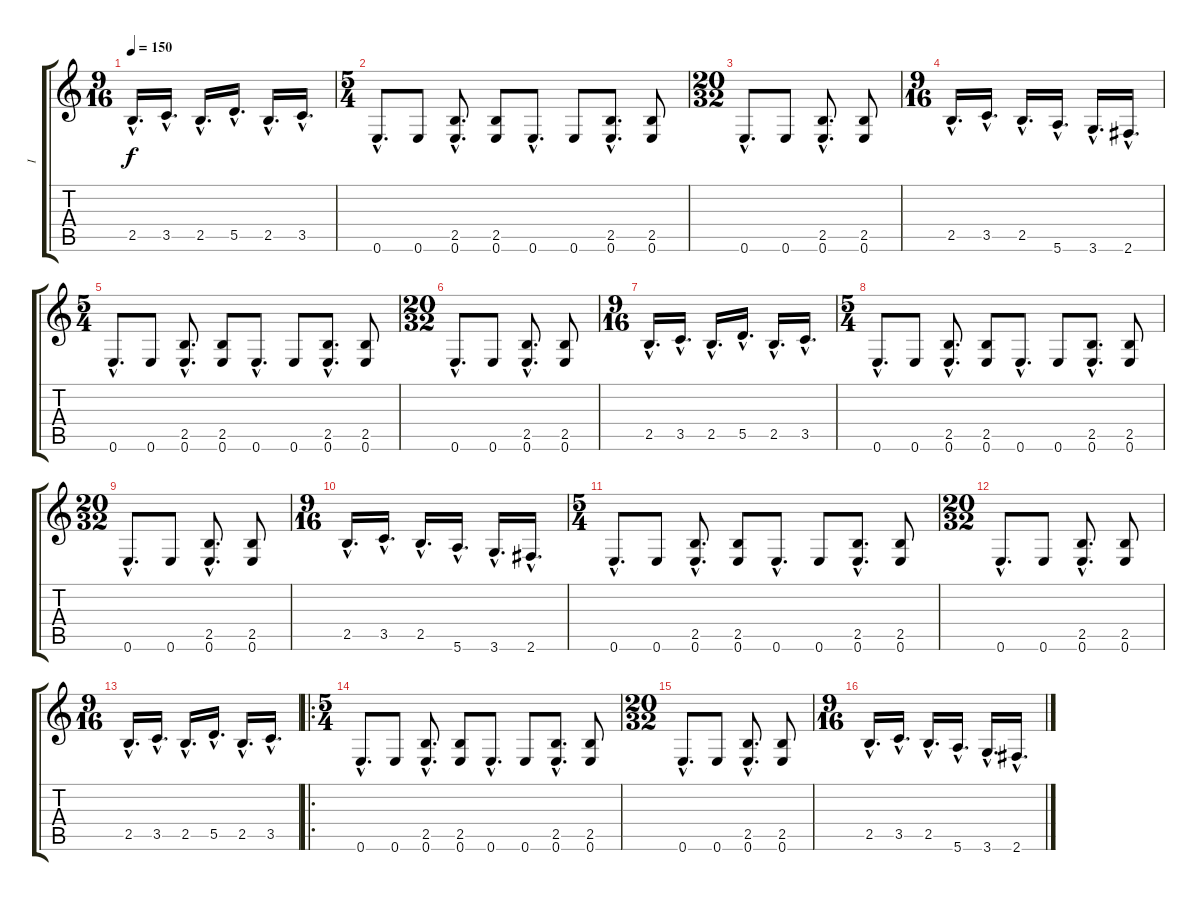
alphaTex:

\track ("I" "I") {instrument distortionguitar}
\staff {score tabs}
\tuning (E4 B3 G3 D3 A2 E2) {hide}
\ts (9 16)
\tempo 150
\clef g2
\ks c
2.5{hac}.16{d dy f} 3.5{hac}.16{d} 2.5{hac}.16{d} 5.5{hac}.16{d} 2.5{hac}.16{d} 3.5{hac}.16{d} |
\ts (5 4)
0.6{hac}.8{d} 0.6.8 (2.5{hac} 0.6{hac}).8{d} (2.5 0.6).8 0.6{hac}.8{d} 0.6.8 (2.5{hac} 0.6{hac}).8{d} (2.5 0.6).8 |
\ts (20 32)
0.6{hac}.8{d} 0.6.8 (2.5{hac} 0.6{hac}).8{d} (2.5 0.6).8 |
\ts (9 16)
2.5{hac}.16{d} 3.5{hac}.16{d} 2.5{hac}.16{d} 5.6{hac}.16{d} 3.6{hac}.16{d} 2.6{hac}.16{d} |
\ts (5 4)
0.6{hac}.8{d} 0.6.8 (2.5{hac} 0.6{hac}).8{d} (2.5 0.6).8 0.6{hac}.8{d} 0.6.8 (2.5{hac} 0.6{hac}).8{d} (2.5 0.6).8 |
\ts (20 32)
0.6{hac}.8{d} 0.6.8 (2.5{hac} 0.6{hac}).8{d} (2.5 0.6).8 |
\ts (9 16)
2.5{hac}.16{d} 3.5{hac}.16{d} 2.5{hac}.16{d} 5.5{hac}.16{d} 2.5{hac}.16{d} 3.5{hac}.16{d} |
\ts (5 4)
0.6{hac}.8{d} 0.6.8 (2.5{hac} 0.6{hac}).8{d} (2.5 0.6).8 0.6{hac}.8{d} 0.6.8 (2.5{hac} 0.6{hac}).8{d} (2.5 0.6).8 |
\ts (20 32)
0.6{hac}.8{d} 0.6.8 (2.5{hac} 0.6{hac}).8{d} (2.5 0.6).8 |
\ts (9 16)
2.5{hac}.16{d} 3.5{hac}.16{d} 2.5{hac}.16{d} 5.6{hac}.16{d} 3.6{hac}.16{d} 2.6{hac}.16{d} |
\ts (5 4)
0.6{hac}.8{d} 0.6.8 (2.5{hac} 0.6{hac}).8{d} (2.5 0.6).8 0.6{hac}.8{d} 0.6.8 (2.5{hac} 0.6{hac}).8{d} (2.5 0.6).8 |
\ts (20 32)
0.6{hac}.8{d} 0.6.8 (2.5{hac} 0.6{hac}).8{d} (2.5 0.6).8 |
\ts (9 16)
2.5{hac}.16{d} 3.5{hac}.16{d} 2.5{hac}.16{d} 5.5{hac}.16{d} 2.5{hac}.16{d} 3.5{hac}.16{d} |
\ro
\ts (5 4)
0.6{hac}.8{d} 0.6.8 (2.5{hac} 0.6{hac}).8{d} (2.5 0.6).8 0.6{hac}.8{d} 0.6.8 (2.5{hac} 0.6{hac}).8{d} (2.5 0.6).8 |
\ts (20 32)
0.6{hac}.8{d} 0.6.8 (2.5{hac} 0.6{hac}).8{d} (2.5 0.6).8 |
\ts (9 16)
2.5{hac}.16{d} 3.5{hac}.16{d} 2.5{hac}.16{d} 5.6{hac}.16{d} 3.6{hac}.16{d} 2.6{hac}.16{d}
